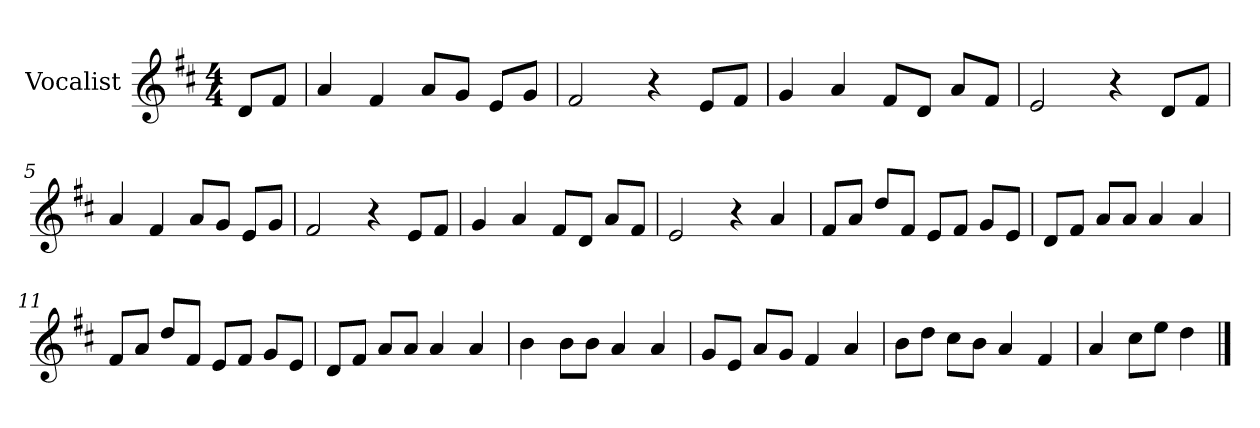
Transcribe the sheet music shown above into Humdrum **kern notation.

**kern
*part1
*staff1
*I"Vocalist
*k[f#c#]
*D:
*M4/4
=
8dL
8f#J
=1
4a
4f#
8aL
8gJ
8eL
8gJ
=2
2f#
4r
8eL
8f#J
=3
4g
4a
8f#L
8dJ
8aL
8f#J
=4
2e
4r
8dL
8f#J
=5
4a
4f#
8aL
8gJ
8eL
8gJ
=6
2f#
4r
8eL
8f#J
=7
4g
4a
8f#L
8dJ
8aL
8f#J
=8
2e
4r
4a
=9
8f#L
8aJ
8ddL
8f#J
8eL
8f#J
8gL
8eJ
=10
8dL
8f#J
8aL
8aJ
4a
4a
=11
8f#L
8aJ
8ddL
8f#J
8eL
8f#J
8gL
8eJ
=12
8dL
8f#J
8aL
8aJ
4a
4a
=13
4b
8bL
8bJ
4a
4a
=14
8gL
8eJ
8aL
8gJ
4f#
4a
=15
8bL
8ddJ
8cc#L
8bJ
4a
4f#
=16
4a
8cc#L
8eeJ
4dd
==
*-
